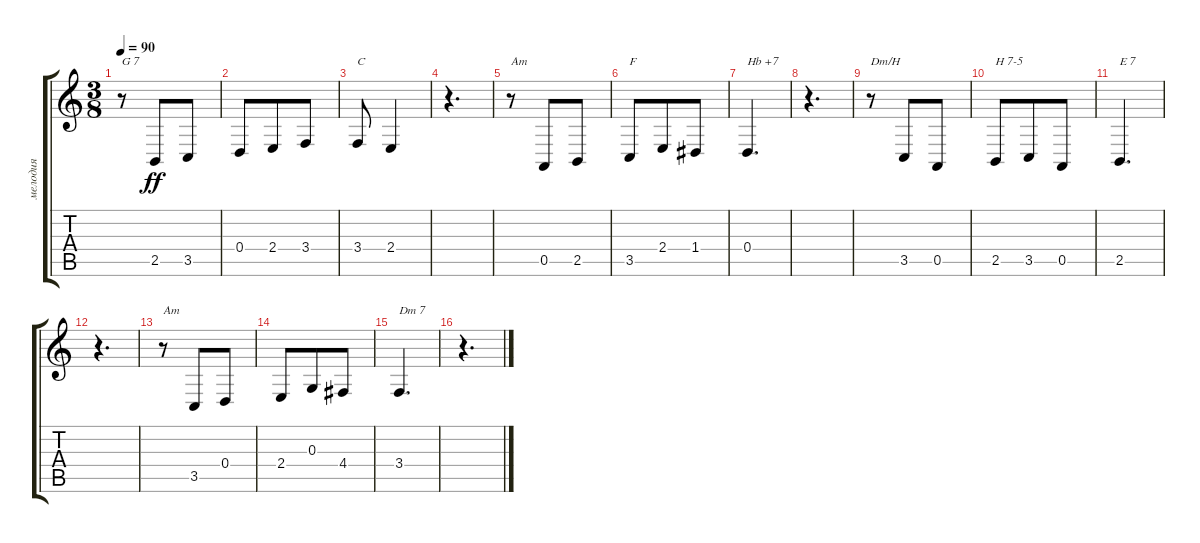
\track ("мелодия" "мелодия") {instrument accordion}
\staff {score tabs}
\tuning (E4 B3 G3 D3 A2 E2) {hide}
\ts (3 8)
\tempo 90
\clef g2
\ks aminor
r.8{txt "G 7" dy ff} 2.5.8{beam merge} 3.5.8 |
0.4.8 2.4.8 3.4.8 |
3.4.8{txt "C"} 2.4.4 |
r.4{d} |
r.8{txt "Am"} 0.5.8{beam merge} 2.5.8 |
3.5.8{txt "F"} 2.4.8 1.4.8 |
0.4.4{d txt "Hb +7"} |
r.4{d} |
r.8{txt "Dm/H"} 3.5.8{beam merge} 0.5.8 |
2.5.8{txt "H 7-5"} 3.5.8 0.5.8 |
2.5.4{d txt "E 7"} |
r.4{d} |
r.8{txt "Am"} 3.5.8{beam merge} 0.4.8 |
2.4.8 0.3.8 4.4.8 |
3.4.4{d txt "Dm 7"} |
r.4{d}
